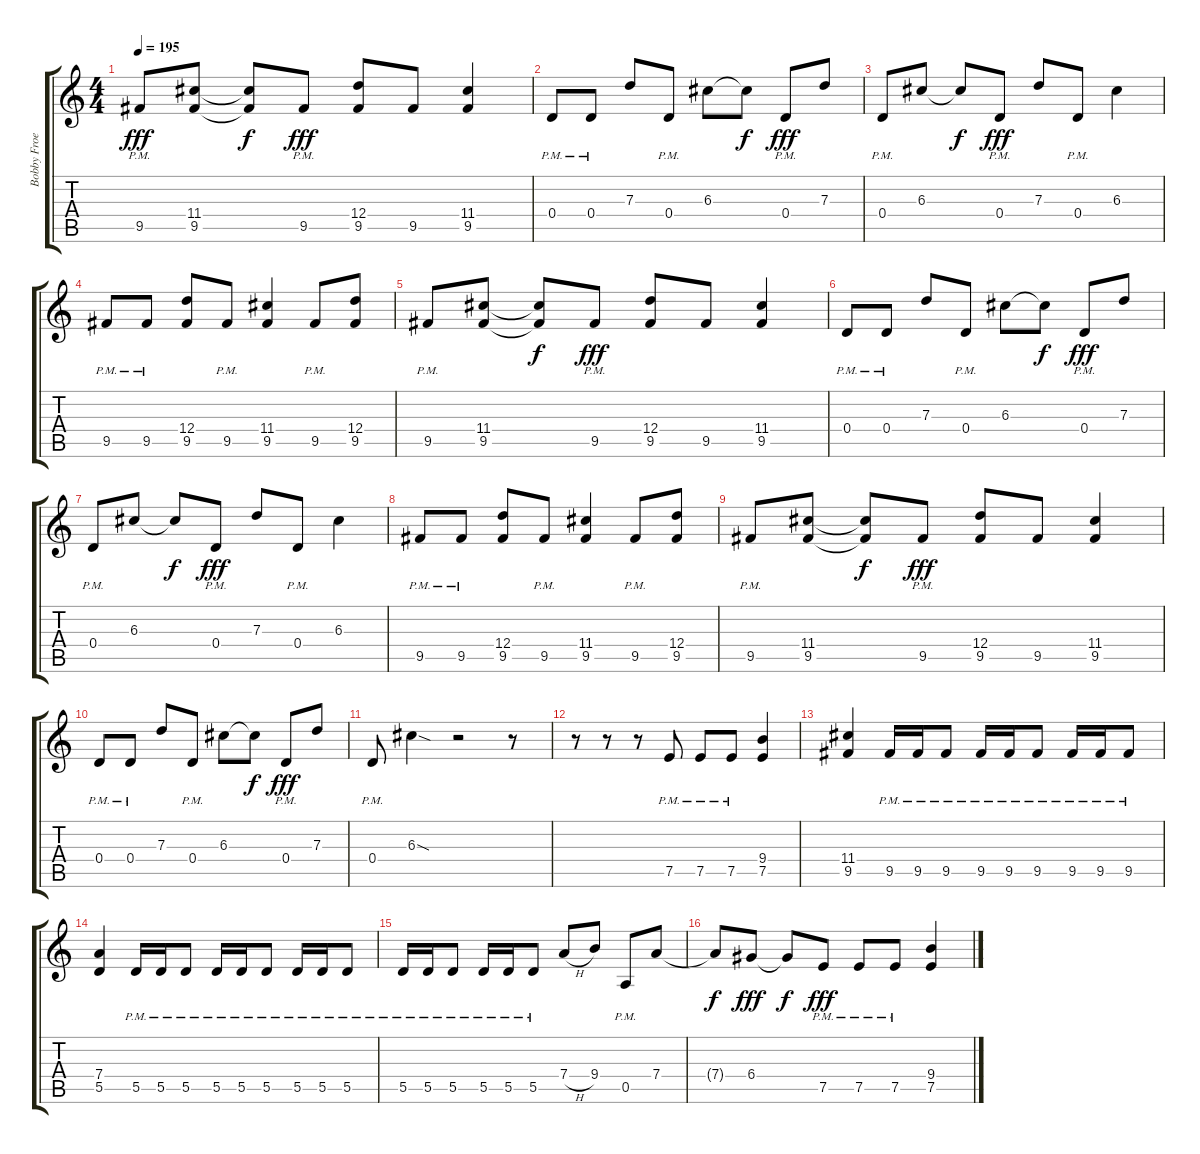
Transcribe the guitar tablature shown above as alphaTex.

\track ("Bobby Froese" "Bobby Froe") {instrument distortionguitar}
\staff {score tabs}
\tuning (E4 B3 G3 D3 A2 E2) {hide}
\ts (4 4)
\tempo 195
\clef g2
\ks c
9.5{pm}.8{dy fff} (11.4 9.5).8 (11.4{t} 9.5{t}).8{dy f} 9.5{pm}.8{dy fff} (12.4 9.5).8 9.5.8 (11.4 9.5).4 |
0.4{pm}.8 0.4{pm}.8 7.3.8 0.4{pm}.8 6.3.8 6.3{t}.8{dy f} 0.4{pm}.8{dy fff} 7.3.8 |
0.4{pm}.8 6.3.8 6.3{t}.8{dy f} 0.4{pm}.8{dy fff} 7.3.8 0.4{pm}.8 6.3.4 |
9.5{pm}.8 9.5{pm}.8 (12.4 9.5).8 9.5{pm}.8 (11.4 9.5).4 9.5{pm}.8 (12.4 9.5).8 |
9.5{pm}.8 (11.4 9.5).8 (11.4{t} 9.5{t}).8{dy f} 9.5{pm}.8{dy fff} (12.4 9.5).8 9.5.8 (11.4 9.5).4 |
0.4{pm}.8 0.4{pm}.8 7.3.8 0.4{pm}.8 6.3.8 6.3{t}.8{dy f} 0.4{pm}.8{dy fff} 7.3.8 |
0.4{pm}.8 6.3.8 6.3{t}.8{dy f} 0.4{pm}.8{dy fff} 7.3.8 0.4{pm}.8 6.3.4 |
9.5{pm}.8 9.5{pm}.8 (12.4 9.5).8 9.5{pm}.8 (11.4 9.5).4 9.5{pm}.8 (12.4 9.5).8 |
9.5{pm}.8 (11.4 9.5).8 (11.4{t} 9.5{t}).8{dy f} 9.5{pm}.8{dy fff} (12.4 9.5).8 9.5.8 (11.4 9.5).4 |
0.4{pm}.8 0.4{pm}.8 7.3.8 0.4{pm}.8 6.3.8 6.3{t}.8{dy f} 0.4{pm}.8{dy fff} 7.3.8 |
0.4{pm}.8 6.3{sod}.4 r.2 r.8 |
r.8 r.8 r.8 7.5{pm}.8 7.5{pm}.8 7.5{pm}.8 (9.4 7.5).4 |
(11.4 9.5).4 9.5{pm}.16 9.5{pm}.16 9.5{pm}.8 9.5{pm}.16 9.5{pm}.16 9.5{pm}.8 9.5{pm}.16 9.5{pm}.16 9.5{pm}.8 |
(7.4 5.5).4 5.5{pm}.16 5.5{pm}.16 5.5{pm}.8 5.5{pm}.16 5.5{pm}.16 5.5{pm}.8 5.5{pm}.16 5.5{pm}.16 5.5{pm}.8 |
5.5{pm}.16 5.5{pm}.16 5.5{pm}.8 5.5{pm}.16 5.5{pm}.16 5.5{pm}.8 7.4{h}.8 9.4.8 0.5{pm}.8 7.4.8 |
7.4{t}.8{dy f} 6.4.8{dy fff} 6.4{t}.8{dy f} 7.5{pm}.8{dy fff} 7.5{pm}.8 7.5{pm}.8 (9.4 7.5).4
